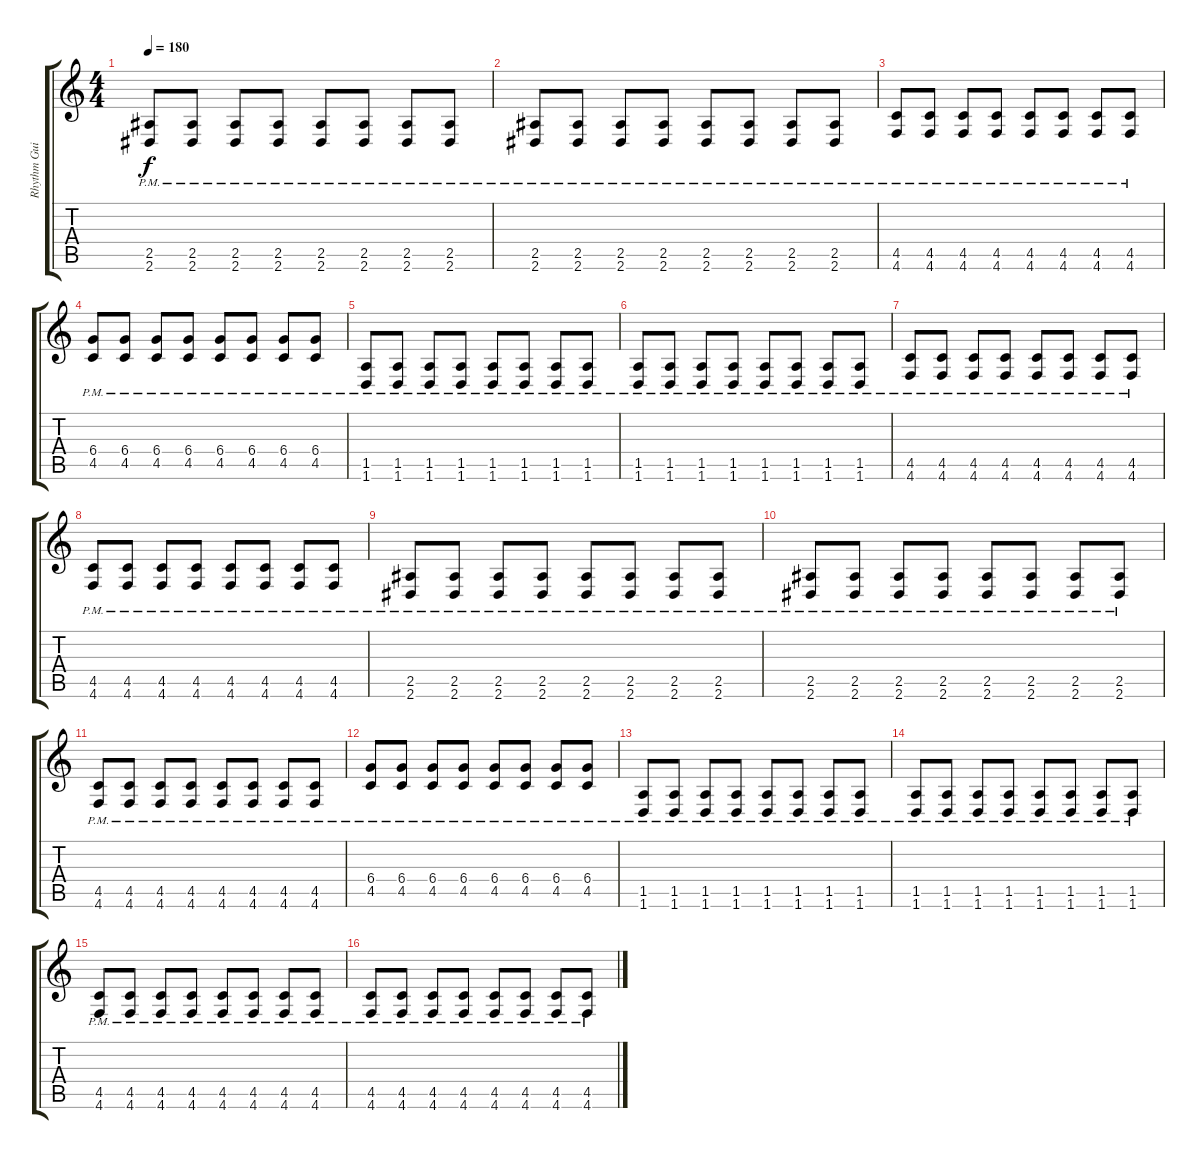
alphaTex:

\track ("Rhythm Guitar" "Rhythm Gui") {instrument distortionguitar}
\staff {score tabs}
\tuning (Eb4 Bb3 Gb3 Db3 Ab2 Db2) {hide}
\ts (4 4)
\tempo 180
\clef g2
\ks c
(2.5{pm} 2.6{pm}).8{dy f} (2.5{pm} 2.6{pm}).8 (2.5{pm} 2.6{pm}).8 (2.5{pm} 2.6{pm}).8 (2.5{pm} 2.6{pm}).8 (2.5{pm} 2.6{pm}).8 (2.5{pm} 2.6{pm}).8 (2.5{pm} 2.6{pm}).8 |
(2.5{pm} 2.6{pm}).8 (2.5{pm} 2.6{pm}).8 (2.5{pm} 2.6{pm}).8 (2.5{pm} 2.6{pm}).8 (2.5{pm} 2.6{pm}).8 (2.5{pm} 2.6{pm}).8 (2.5{pm} 2.6{pm}).8 (2.5{pm} 2.6{pm}).8 |
(4.5{pm} 4.6{pm}).8 (4.5{pm} 4.6{pm}).8 (4.5{pm} 4.6{pm}).8 (4.5{pm} 4.6{pm}).8 (4.5{pm} 4.6{pm}).8 (4.5{pm} 4.6{pm}).8 (4.5{pm} 4.6{pm}).8 (4.5{pm} 4.6{pm}).8 |
(6.4{pm} 4.5{pm}).8 (6.4{pm} 4.5{pm}).8 (6.4{pm} 4.5{pm}).8 (6.4{pm} 4.5{pm}).8 (6.4{pm} 4.5{pm}).8 (6.4{pm} 4.5{pm}).8 (6.4{pm} 4.5{pm}).8 (6.4{pm} 4.5{pm}).8 |
(1.5{pm} 1.6{pm}).8 (1.5{pm} 1.6{pm}).8 (1.5{pm} 1.6{pm}).8 (1.5{pm} 1.6{pm}).8 (1.5{pm} 1.6{pm}).8 (1.5{pm} 1.6{pm}).8 (1.5{pm} 1.6{pm}).8 (1.5{pm} 1.6{pm}).8 |
(1.5{pm} 1.6{pm}).8 (1.5{pm} 1.6{pm}).8 (1.5{pm} 1.6{pm}).8 (1.5{pm} 1.6{pm}).8 (1.5{pm} 1.6{pm}).8 (1.5{pm} 1.6{pm}).8 (1.5{pm} 1.6{pm}).8 (1.5{pm} 1.6{pm}).8 |
(4.5{pm} 4.6{pm}).8 (4.5{pm} 4.6{pm}).8 (4.5{pm} 4.6{pm}).8 (4.5{pm} 4.6{pm}).8 (4.5{pm} 4.6{pm}).8 (4.5{pm} 4.6{pm}).8 (4.5{pm} 4.6{pm}).8 (4.5{pm} 4.6{pm}).8 |
(4.5{pm} 4.6{pm}).8 (4.5{pm} 4.6{pm}).8 (4.5{pm} 4.6{pm}).8 (4.5{pm} 4.6{pm}).8 (4.5{pm} 4.6{pm}).8 (4.5{pm} 4.6{pm}).8 (4.5{pm} 4.6{pm}).8 (4.5{pm} 4.6{pm}).8 |
(2.5{pm} 2.6{pm}).8 (2.5{pm} 2.6{pm}).8 (2.5{pm} 2.6{pm}).8 (2.5{pm} 2.6{pm}).8 (2.5{pm} 2.6{pm}).8 (2.5{pm} 2.6{pm}).8 (2.5{pm} 2.6{pm}).8 (2.5{pm} 2.6{pm}).8 |
(2.5{pm} 2.6{pm}).8 (2.5{pm} 2.6{pm}).8 (2.5{pm} 2.6{pm}).8 (2.5{pm} 2.6{pm}).8 (2.5{pm} 2.6{pm}).8 (2.5{pm} 2.6{pm}).8 (2.5{pm} 2.6{pm}).8 (2.5{pm} 2.6{pm}).8 |
(4.5{pm} 4.6{pm}).8 (4.5{pm} 4.6{pm}).8 (4.5{pm} 4.6{pm}).8 (4.5{pm} 4.6{pm}).8 (4.5{pm} 4.6{pm}).8 (4.5{pm} 4.6{pm}).8 (4.5{pm} 4.6{pm}).8 (4.5{pm} 4.6{pm}).8 |
(6.4{pm} 4.5{pm}).8 (6.4{pm} 4.5{pm}).8 (6.4{pm} 4.5{pm}).8 (6.4{pm} 4.5{pm}).8 (6.4{pm} 4.5{pm}).8 (6.4{pm} 4.5{pm}).8 (6.4{pm} 4.5{pm}).8 (6.4{pm} 4.5{pm}).8 |
(1.5{pm} 1.6{pm}).8 (1.5{pm} 1.6{pm}).8 (1.5{pm} 1.6{pm}).8 (1.5{pm} 1.6{pm}).8 (1.5{pm} 1.6{pm}).8 (1.5{pm} 1.6{pm}).8 (1.5{pm} 1.6{pm}).8 (1.5{pm} 1.6{pm}).8 |
(1.5{pm} 1.6{pm}).8 (1.5{pm} 1.6{pm}).8 (1.5{pm} 1.6{pm}).8 (1.5{pm} 1.6{pm}).8 (1.5{pm} 1.6{pm}).8 (1.5{pm} 1.6{pm}).8 (1.5{pm} 1.6{pm}).8 (1.5{pm} 1.6{pm}).8 |
(4.5{pm} 4.6{pm}).8 (4.5{pm} 4.6{pm}).8 (4.5{pm} 4.6{pm}).8 (4.5{pm} 4.6{pm}).8 (4.5{pm} 4.6{pm}).8 (4.5{pm} 4.6{pm}).8 (4.5{pm} 4.6{pm}).8 (4.5{pm} 4.6{pm}).8 |
(4.5{pm} 4.6{pm}).8 (4.5{pm} 4.6{pm}).8 (4.5{pm} 4.6{pm}).8 (4.5{pm} 4.6{pm}).8 (4.5{pm} 4.6{pm}).8 (4.5{pm} 4.6{pm}).8 (4.5{pm} 4.6{pm}).8 (4.5{pm} 4.6{pm}).8
